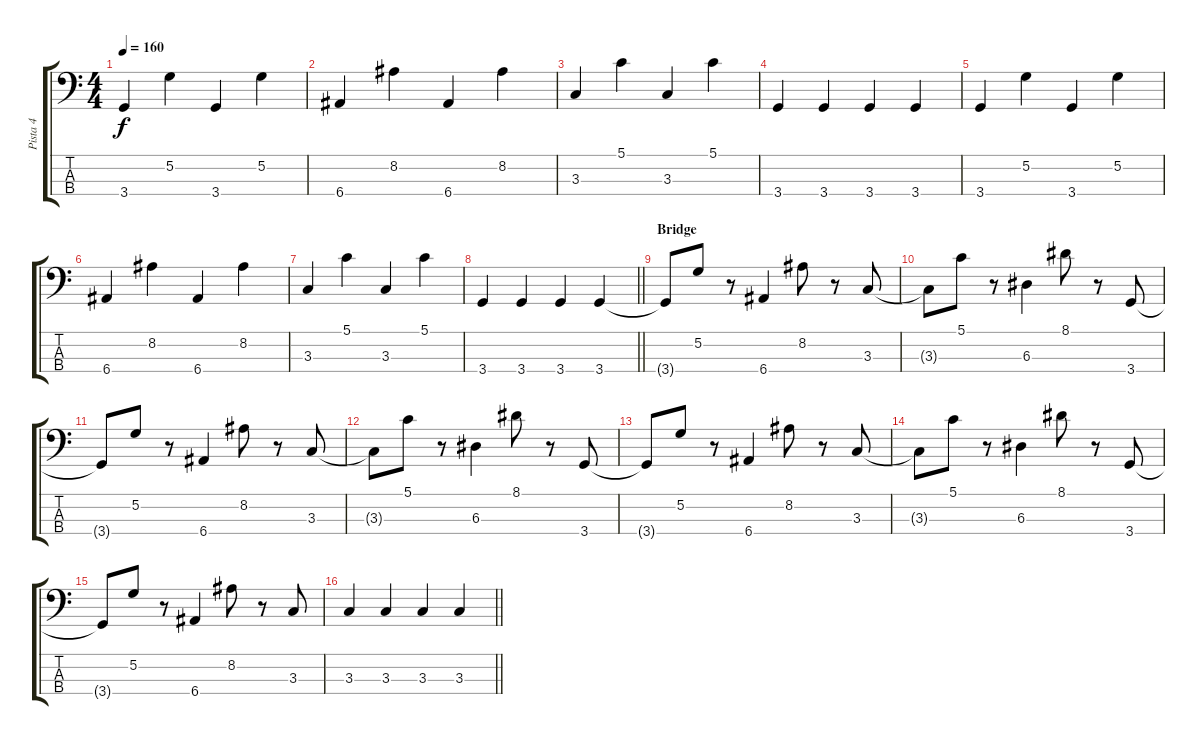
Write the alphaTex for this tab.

\track ("Pista 4" "Pista 4") {instrument electricbasspick}
\staff {score tabs}
\tuning (G2 D2 A1 E1) {hide}
\ts (4 4)
\tempo 160
\clef f4
\ks c
3.4.4{dy f} 5.2.4 3.4.4 5.2.4 |
6.4.4 8.2.4 6.4.4 8.2.4 |
3.3.4 5.1.4 3.3.4 5.1.4 |
3.4.4 3.4.4 3.4.4 3.4.4 |
3.4.4 5.2.4 3.4.4 5.2.4 |
6.4.4 8.2.4 6.4.4 8.2.4 |
3.3.4 5.1.4 3.3.4 5.1.4 |
\barLineRight lightlight
3.4.4 3.4.4 3.4.4 3.4.4 |
\section ("" "Bridge")
3.4{t}.8 5.2.8 r.8 6.4.4 8.2.8 r.8 3.3.8 |
3.3{t}.8 5.1.8 r.8 6.3.4 8.1.8 r.8 3.4.8 |
3.4{t}.8 5.2.8 r.8 6.4.4 8.2.8 r.8 3.3.8 |
3.3{t}.8 5.1.8 r.8 6.3.4 8.1.8 r.8 3.4.8 |
3.4{t}.8 5.2.8 r.8 6.4.4 8.2.8 r.8 3.3.8 |
3.3{t}.8 5.1.8 r.8 6.3.4 8.1.8 r.8 3.4.8 |
3.4{t}.8 5.2.8 r.8 6.4.4 8.2.8 r.8 3.3.8 |
\barLineRight lightlight
3.3.4 3.3.4 3.3.4 3.3.4
